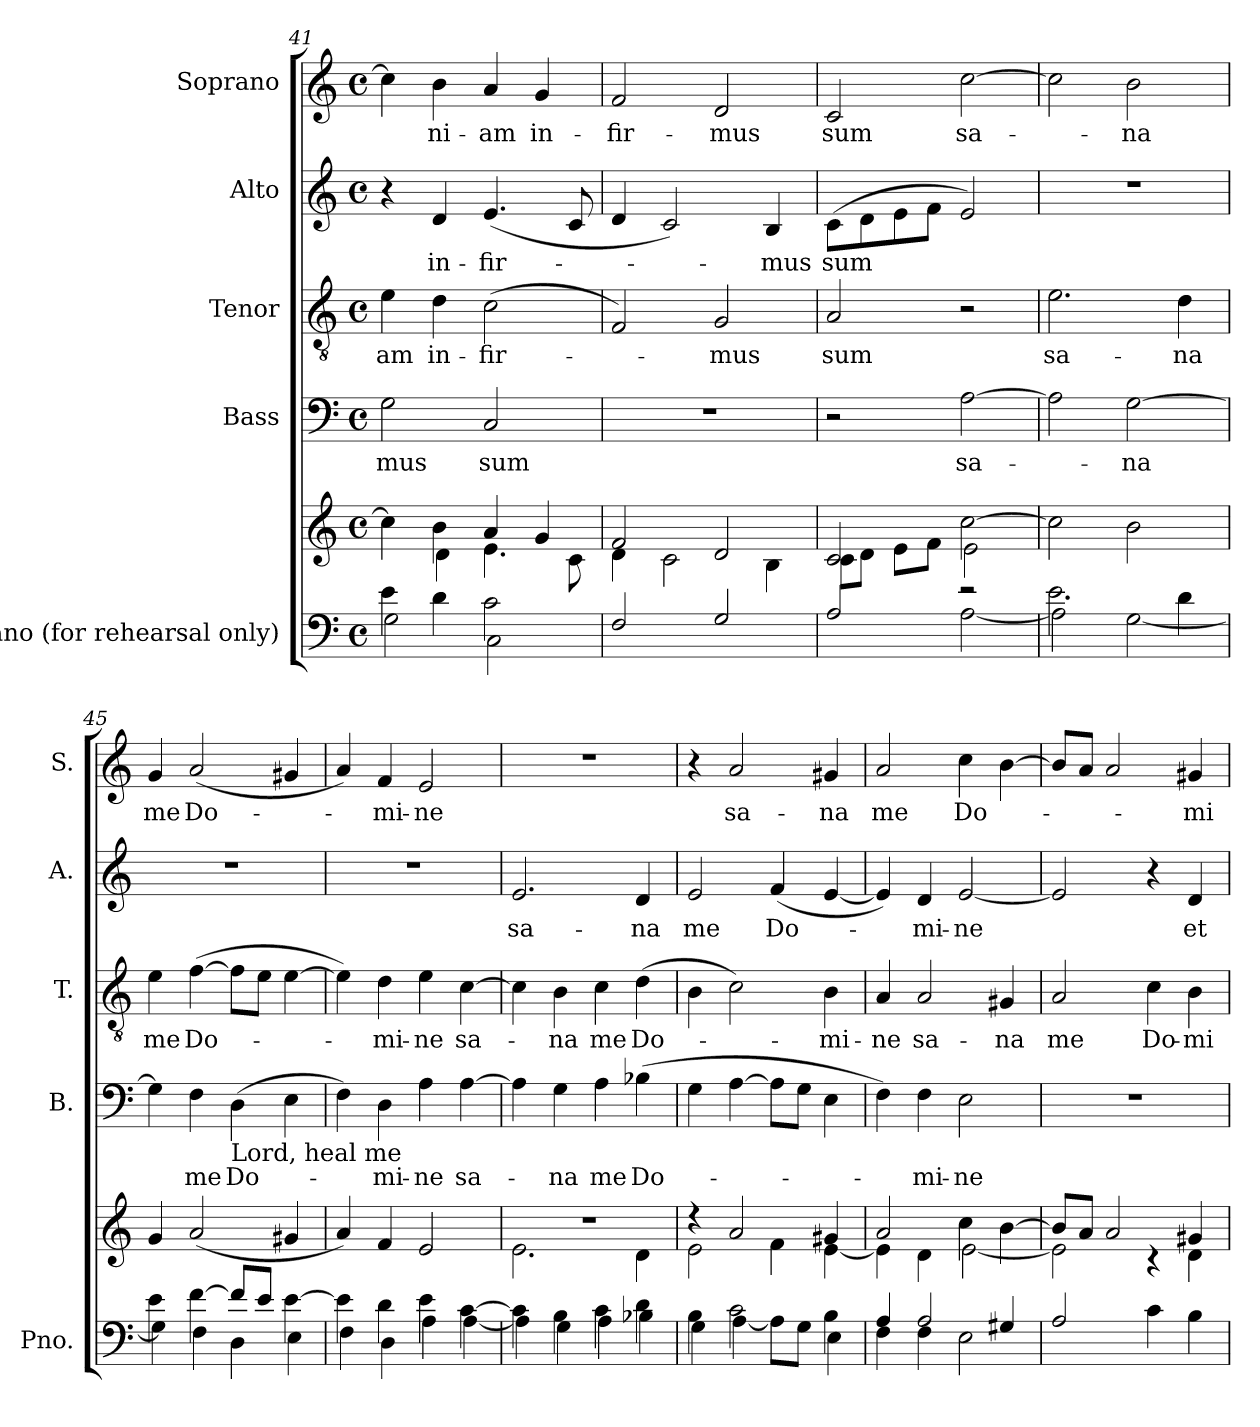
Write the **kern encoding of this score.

**kern	**kern	**kern	**text	**kern	**text	**kern	**text	**kern	**text
*part5	*part5	*part4	*part4	*part3	*part3	*part2	*part2	*part1	*part1
*staff6	*staff5	*staff4	*staff4	*staff3	*staff3	*staff2	*staff2	*staff1	*staff1
*I"Piano (for rehearsal only)	*	*I"Bass	*	*I"Tenor	*	*I"Alto	*	*I"Soprano	*
*I'Pno.	*	*I'B.	*	*I'T.	*	*I'A.	*	*I'S.	*
*clefF4	*clefG2	*clefF4	*	*clefGv2	*	*clefG2	*	*clefG2	*
*k[]	*k[]	*k[]	*	*k[]	*	*k[]	*	*k[]	*
*M4/4	*M4/4	*M4/4	*	*M4/4	*	*M4/4	*	*M4/4	*
*met(c)	*met(c)	*met(c)	*	*met(c)	*	*met(c)	*	*met(c)	*
=41	=41	=41	=41	=41	=41	=41	=41	=41	=41
*^	*^	*	*	*	*	*	*	*	*
!	!	!	!	!	!LO:LY:b	!	!LO:LY:b	!	!	!	!
4e\	2G\	4cc\]	4ryy	2G\	-mus	4e\	-am	4r	.	4cc\]	.
!	!	!	!	!	!	!	!LO:LY:b	!	!LO:LY:b	!	!LO:LY:b
4d\	.	4b\	4d\	.	.	4d\	in-	4d/	in-	4b\	ni-
!	!	!	!	!	!LO:LY:b	!	!LO:LY:b	!	!LO:LY:b	!	!LO:LY:b
2c\	2C\	4a/	4.e\	2C/	sum	(>2c\	-fir-	(<4.e/	-fir-	4a/	-am
!	!	!	!	!	!	!	!	!	!	!	!LO:LY:b
.	.	4g/	.	.	.	.	.	.	.	4g/	in-
.	.	.	8c\	.	.	.	.	8c/	.	.	.
*v	*v	*	*	*	*	*	*	*	*	*	*
=42	=42	=42	=42	=42	=42	=42	=42	=42	=42	=42
!	!	!	!	!	!	!	!	!	!	!LO:LY:b
2F/	2f/	4d\	1r	.	2F/)	.	4d/	.	2f/	-fir-
.	.	2c\	.	.	.	.	2c/)	.	.	.
!	!	!	!	!	!	!LO:LY:b	!	!	!	!LO:LY:b
2G/	2d/	.	.	.	2G/	mus	.	.	2d/	-mus
!	!	!	!	!	!	!	!	!LO:LY:b	!	!
.	.	4B\	.	.	.	.	4B/	mus	.	.
=43	=43	=43	=43	=43	=43	=43	=43	=43	=43	=43
*^	*	*	*	*	*	*	*	*	*	*
!	!	!	!	!	!	!	!LO:LY:b	!	!LO:LY:b	!	!LO:LY:b
2A/	2ryy	2c/	8c\L	2r	.	2A/	sum	(>8c\L	sum	2c/	sum
.	.	.	8d\J	.	.	.	.	8d\	.	.	.
.	.	.	8e\L	.	.	.	.	8e\	.	.	.
.	.	.	8f\J	.	.	.	.	8f\J	.	.	.
!	!	!	!	!	!LO:LY:b	!	!	!	!	!	!LO:LY:b
2r	[2A\	[2cc\	2e\	[2A\	sa-	2r	.	2e/)	.	[2cc\	sa-
=44	=44	=44	=44	=44	=44	=44	=44	=44	=44	=44	=44
!	!	!	!	!	!	!	!LO:LY:b	!	!	!	!
*	*	*v	*v	*	*	*	*	*	*	*	*
2.e\	2A\]	2cc\]	2A\]	.	2.e\	sa-	1r	.	2cc\]	.
!	!	!	!	!LO:LY:b	!	!	!	!	!	!LO:LY:b
.	[2G\	2b\	[2G\	na	.	.	.	.	2b\	na
!	!	!	!	!	!	!LO:LY:b	!	!	!	!
4d\	.	.	.	.	4d\	-na	.	.	.	.
!!LO:LB:g=z
=45	=45	=45	=45	=45	=45	=45	=45	=45	=45	=45
!	!	!	!	!	!	!LO:LY:b	!	!	!	!LO:LY:b
4e\	4G\]	4g/	4G\]	.	4e\	me	1r	.	4g/	me
!	!	!	!	!LO:LY:b	!	!LO:LY:b	!	!	!	!LO:LY:b
[4f\	4F\	(<2a/	4F\	me	(>[4f\	Do-	.	.	(<2a/	Do-
!	!	!	!LO:TX:b:t=Lord, heal me	!	!	!	!	!	!	!
!	!	!	!	!LO:LY:b	!	!	!	!	!	!
8f/L]	4D\	.	(>4D\	Do-	8f\L]	.	.	.	.	.
8e/J	.	.	.	.	8e\J	.	.	.	.	.
[4e\	4E\	4g#X/	4E\	.	[4e\	.	.	.	4g#X/	.
=46	=46	=46	=46	=46	=46	=46	=46	=46	=46	=46
4e\]	4F\	4a/)	4F\)	.	4e\])	.	1r	.	4a/)	.
!	!	!	!	!LO:LY:b	!	!LO:LY:b	!	!	!	!LO:LY:b
4d\	4D\	4f/	4D\	mi-	4d\	mi-	.	.	4f/	-mi-
!	!	!	!	!LO:LY:b	!	!LO:LY:b	!	!	!	!LO:LY:b
4e\	4A\	2e/	4A\	-ne	4e\	-ne	.	.	2e/	-ne
!	!	!	!	!LO:LY:b	!	!LO:LY:b	!	!	!	!
[4c\	[4A\	.	[4A\	sa-	[4c\	sa-	.	.	.	.
=47	=47	=47	=47	=47	=47	=47	=47	=47	=47	=47
*	*	*^	*	*	*	*	*	*	*	*
!	!	!	!	!	!	!	!	!	!LO:LY:b	!	!
4c\]	4A\]	1r	2.e\	4A\]	.	4c\]	.	2.e/	sa-	1r	.
!	!	!	!	!	!LO:LY:b	!	!LO:LY:b	!	!	!	!
4B\	4G\	.	.	4G\	na	4B\	na	.	.	.	.
!	!	!	!	!	!LO:LY:b	!	!LO:LY:b	!	!	!	!
4c\	4A\	.	.	4A\	me	4c\	me	.	.	.	.
!	!	!	!	!	!LO:LY:b	!	!LO:LY:b	!	!LO:LY:b	!	!
4d\	4B-X\	.	4d\	(>4B-X\	Do-	(>4d\	Do-	4d/	-na	.	.
=48	=48	=48	=48	=48	=48	=48	=48	=48	=48	=48	=48
!	!	!	!	!	!	!	!	!	!LO:LY:b	!	!
4B\	4G\	4r	2e\	4G\	.	4B\	.	2e/	me	4r	.
!	!	!	!	!	!	!	!	!	!	!	!LO:LY:b
2c\	[4A\	2a/	.	[4A\	.	2c\)	.	.	.	2a/	sa-
!	!	!	!	!	!	!	!	!	!LO:LY:b	!	!
.	8A\L]	.	4f\	8A\L]	.	.	.	(<4f/	Do-	.	.
.	8G\J	.	.	8G\J	.	.	.	.	.	.	.
!	!	!	!	!	!	!	!LO:LY:b	!	!	!	!LO:LY:b
4B\	4E\	4g#X/	[4e\	4E\	.	4B\	mi-	[4e/	.	4g#X/	-na
=49	=49	=49	=49	=49	=49	=49	=49	=49	=49	=49	=49
!	!	!	!	!	!	!	!LO:LY:b	!	!	!	!LO:LY:b
4A/	4F\	2a/	4e\]	4F\)	.	4A/	-ne	4e/])	.	2a/	me
!	!	!	!	!	!LO:LY:b	!	!LO:LY:b	!	!LO:LY:b	!	!
2A/	4F\	.	4d\	4F\	mi-	2A/	sa-	4d/	mi-	.	.
!	!	!	!	!	!LO:LY:b	!	!	!	!LO:LY:b	!	!LO:LY:b
.	2E\	4cc\	[2e\	2E\	-ne	.	.	[2e/	-ne	4cc\	Do-
!	!	!	!	!	!	!	!LO:LY:b	!	!	!	!
4G#X/	.	[4b\	.	.	.	4G#X/	-na	.	.	[4b\	.
*v	*v	*	*	*	*	*	*	*	*	*	*
=50	=50	=50	=50	=50	=50	=50	=50	=50	=50	=50
!	!	!	!	!	!	!LO:LY:b	!	!	!	!
2A/	8b/L]	2e\]	1r	.	2A/	me	2e/]	.	8b/L]	.
.	8a/J	.	.	.	.	.	.	.	8a/J	.
.	2a/	.	.	.	.	.	.	.	2a/	.
!	!	!	!	!	!	!LO:LY:b	!	!	!	!
4c\	.	4r	.	.	4c\	Do-	4r	.	.	.
!	!	!	!	!	!	!LO:LY:b	!	!LO:LY:b	!	!LO:LY:b
4B\	4g#X/	4d\	.	.	4B\	-mi-	4d/	et	4g#X/	mi-
*	*v	*v	*	*	*	*	*	*	*	*
=	=	=	=	=	=	=	=	=	=
*-	*-	*-	*-	*-	*-	*-	*-	*-	*-
